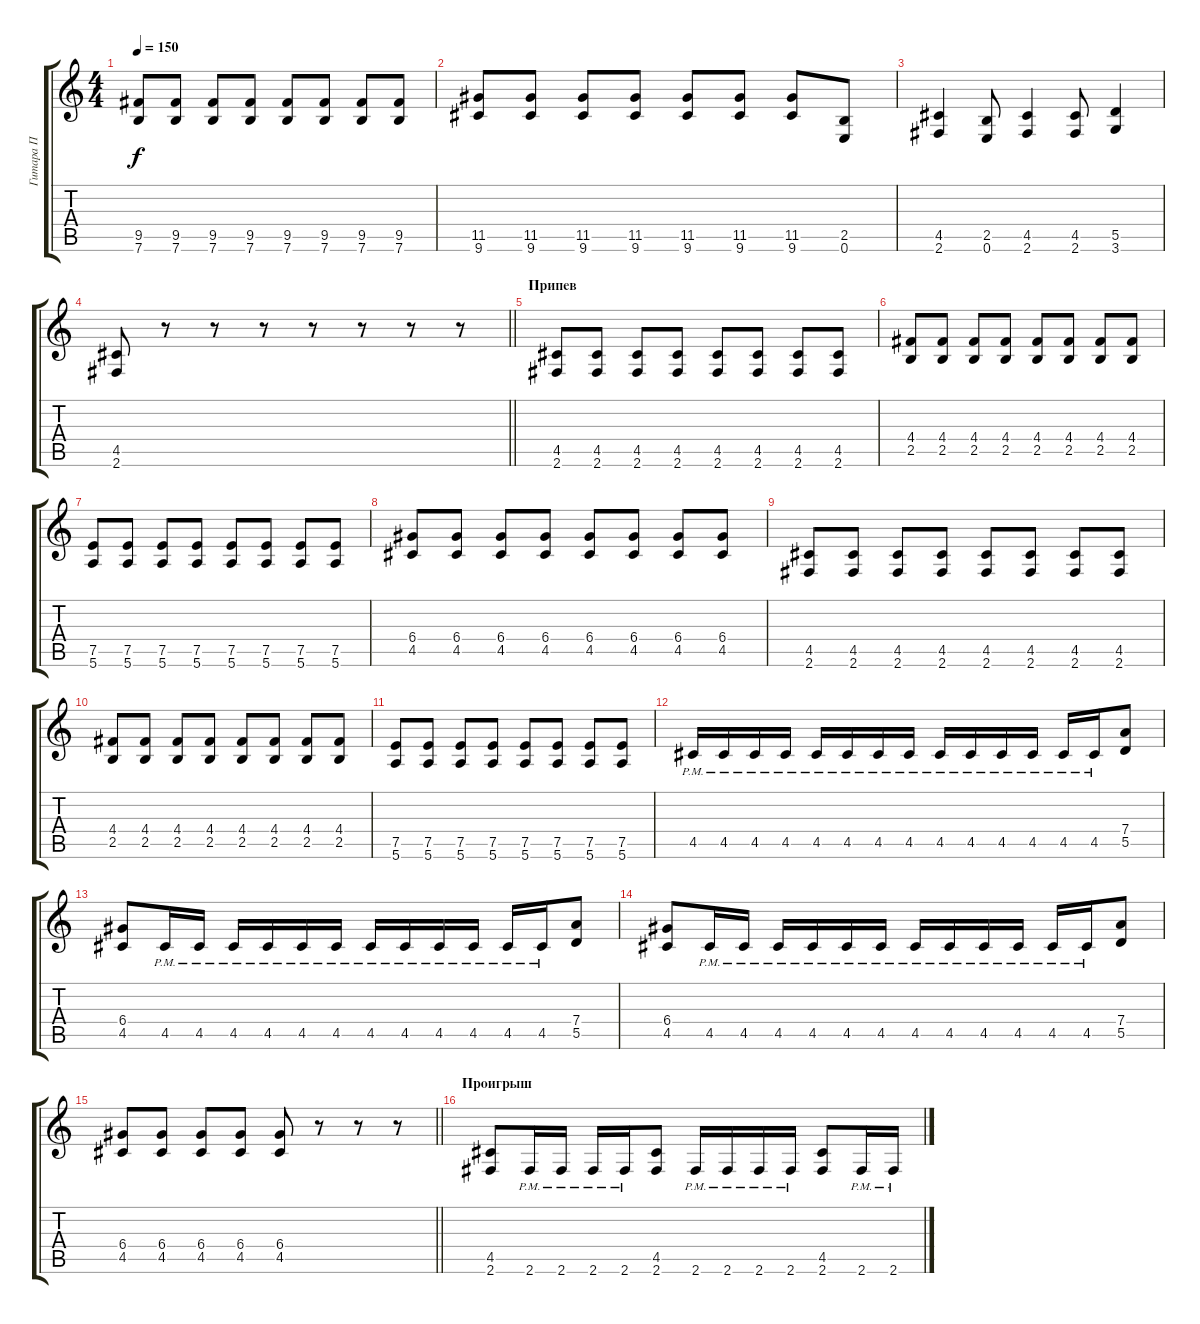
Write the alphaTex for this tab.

\track ("Гитара П" "Гитара П") {instrument overdrivenguitar}
\staff {score tabs}
\tuning (E4 B3 G3 D3 A2 E2) {hide}
\ts (4 4)
\tempo 150
\clef g2
\ks c
(9.5 7.6).8{dy f} (9.5 7.6).8 (9.5 7.6).8 (9.5 7.6).8 (9.5 7.6).8 (9.5 7.6).8 (9.5 7.6).8 (9.5 7.6).8 |
(11.5 9.6).8 (11.5 9.6).8 (11.5 9.6).8 (11.5 9.6).8 (11.5 9.6).8 (11.5 9.6).8 (11.5 9.6).8 (2.5 0.6).8 |
(4.5 2.6).4 (2.5 0.6).8 (4.5 2.6).4 (4.5 2.6).8 (5.5 3.6).4 |
\barLineRight lightlight
(4.5 2.6).8 r.8 r.8 r.8 r.8 r.8 r.8 r.8 |
\section ("" "Припев")
(4.5 2.6).8 (4.5 2.6).8 (4.5 2.6).8 (4.5 2.6).8 (4.5 2.6).8 (4.5 2.6).8 (4.5 2.6).8 (4.5 2.6).8 |
(4.4 2.5).8 (4.4 2.5).8 (4.4 2.5).8 (4.4 2.5).8 (4.4 2.5).8 (4.4 2.5).8 (4.4 2.5).8 (4.4 2.5).8 |
(7.5 5.6).8 (7.5 5.6).8 (7.5 5.6).8 (7.5 5.6).8 (7.5 5.6).8 (7.5 5.6).8 (7.5 5.6).8 (7.5 5.6).8 |
(6.4 4.5).8 (6.4 4.5).8 (6.4 4.5).8 (6.4 4.5).8 (6.4 4.5).8 (6.4 4.5).8 (6.4 4.5).8 (6.4 4.5).8 |
(4.5 2.6).8 (4.5 2.6).8 (4.5 2.6).8 (4.5 2.6).8 (4.5 2.6).8 (4.5 2.6).8 (4.5 2.6).8 (4.5 2.6).8 |
(4.4 2.5).8 (4.4 2.5).8 (4.4 2.5).8 (4.4 2.5).8 (4.4 2.5).8 (4.4 2.5).8 (4.4 2.5).8 (4.4 2.5).8 |
(7.5 5.6).8 (7.5 5.6).8 (7.5 5.6).8 (7.5 5.6).8 (7.5 5.6).8 (7.5 5.6).8 (7.5 5.6).8 (7.5 5.6).8 |
4.5{pm}.16 4.5{pm}.16 4.5{pm}.16 4.5{pm}.16 4.5{pm}.16 4.5{pm}.16 4.5{pm}.16 4.5{pm}.16 4.5{pm}.16 4.5{pm}.16 4.5{pm}.16 4.5{pm}.16 4.5{pm}.16 4.5{pm}.16 (7.4 5.5).8 |
(6.4 4.5).8 4.5{pm}.16 4.5{pm}.16 4.5{pm}.16 4.5{pm}.16 4.5{pm}.16 4.5{pm}.16 4.5{pm}.16 4.5{pm}.16 4.5{pm}.16 4.5{pm}.16 4.5{pm}.16 4.5{pm}.16 (7.4 5.5).8 |
(6.4 4.5).8 4.5{pm}.16 4.5{pm}.16 4.5{pm}.16 4.5{pm}.16 4.5{pm}.16 4.5{pm}.16 4.5{pm}.16 4.5{pm}.16 4.5{pm}.16 4.5{pm}.16 4.5{pm}.16 4.5{pm}.16 (7.4 5.5).8 |
\barLineRight lightlight
(6.4 4.5).8 (6.4 4.5).8 (6.4 4.5).8 (6.4 4.5).8 (6.4 4.5).8 r.8 r.8 r.8 |
\section ("" "Проигрыш")
(4.5 2.6).8 2.6{pm}.16 2.6{pm}.16 2.6{pm}.16 2.6{pm}.16 (4.5 2.6).8 2.6{pm}.16 2.6{pm}.16 2.6{pm}.16 2.6{pm}.16 (4.5 2.6).8 2.6{pm}.16 2.6{pm}.16
